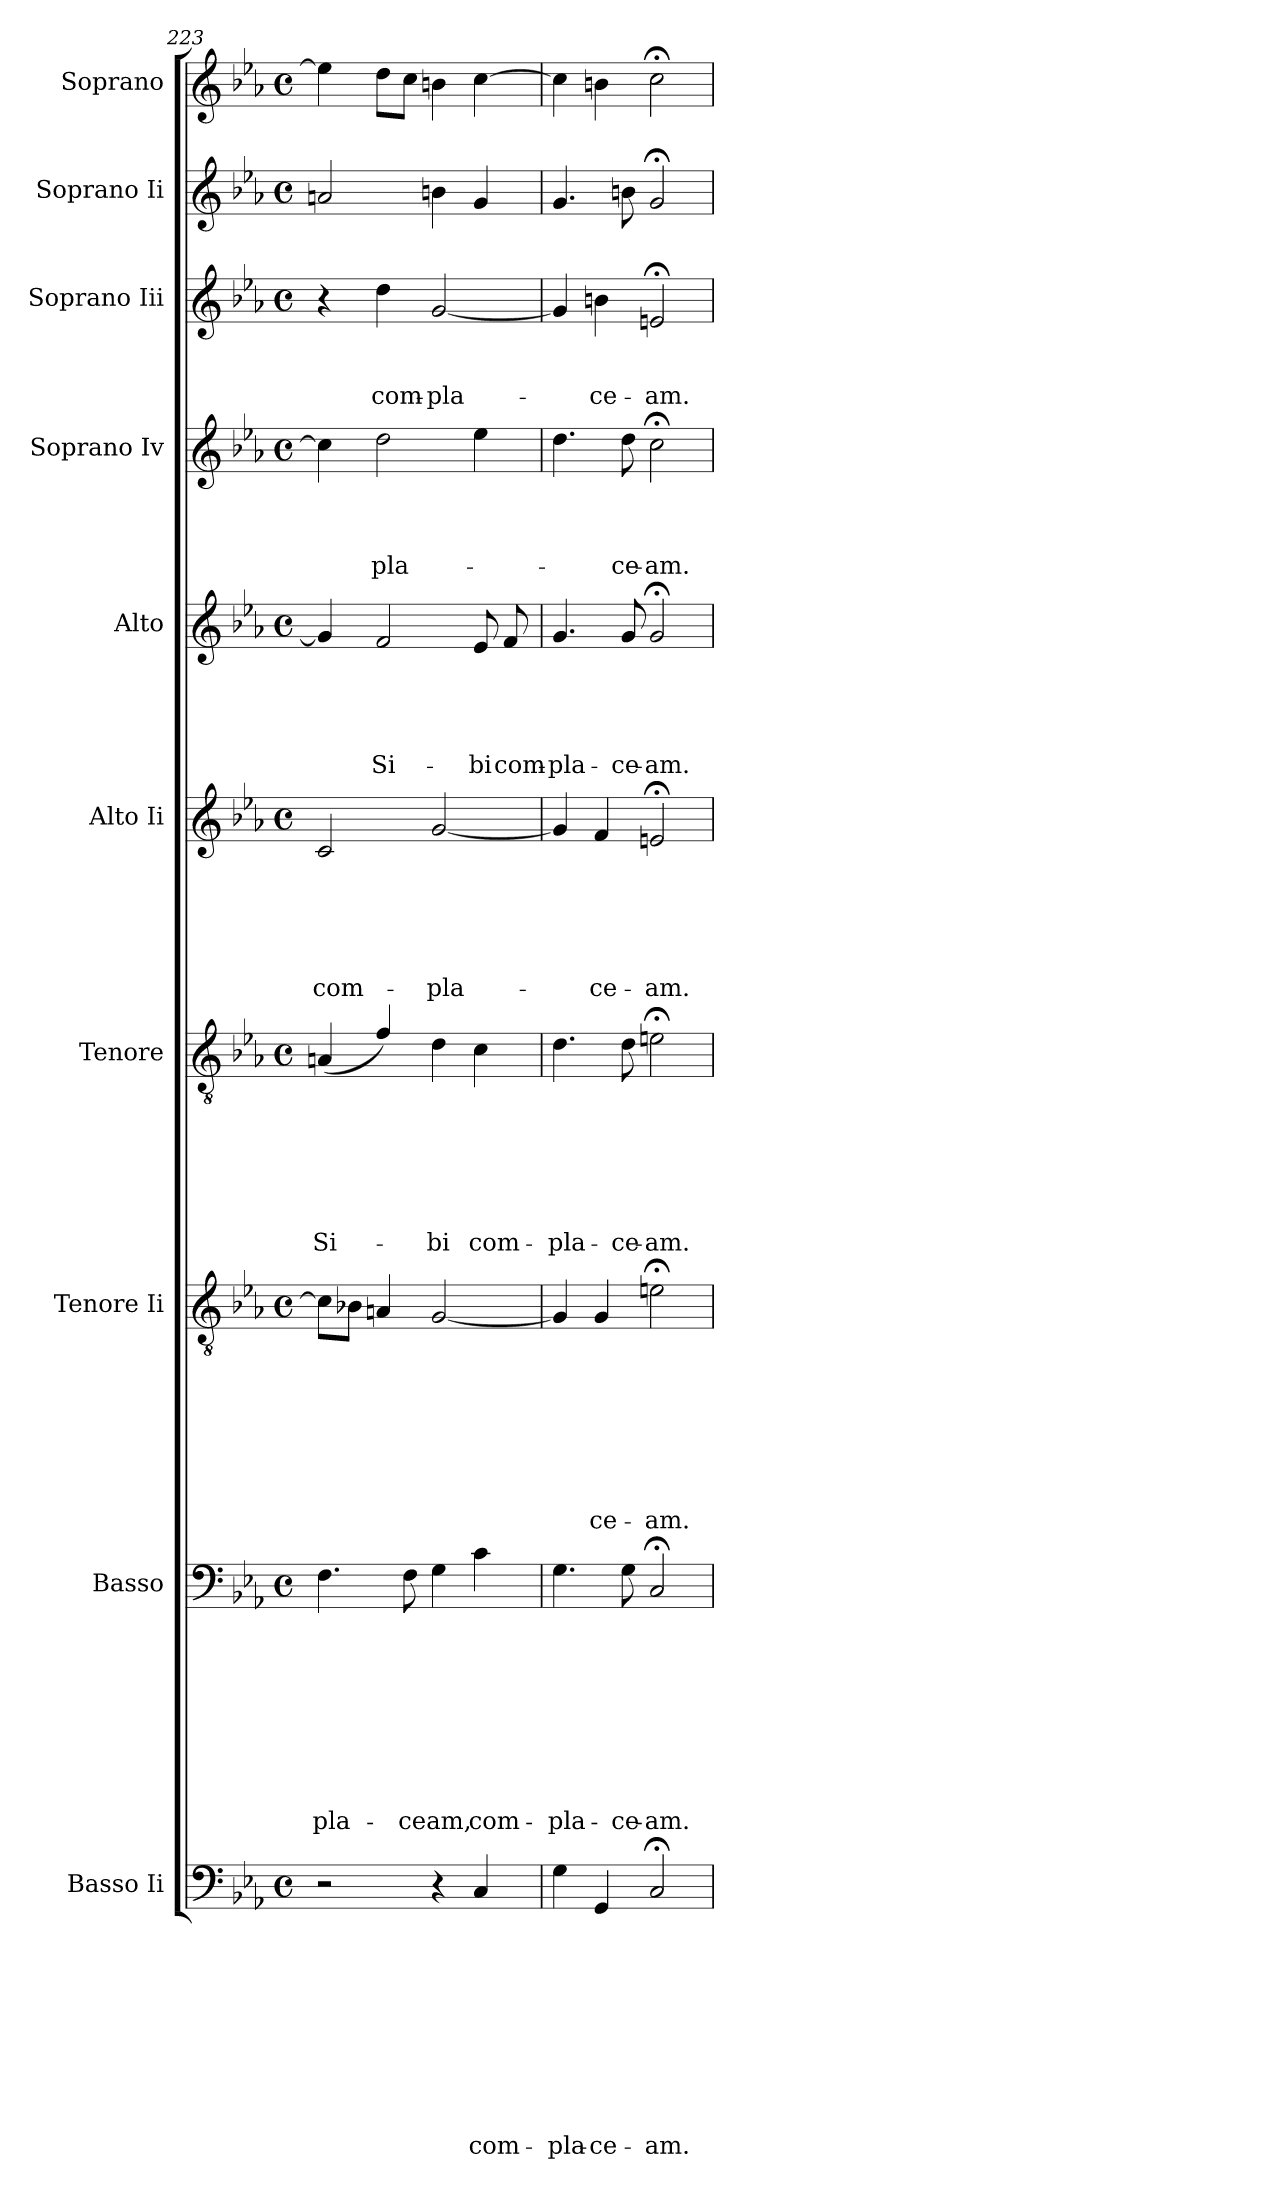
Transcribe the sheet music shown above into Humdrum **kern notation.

**kern	**text	**text	**text	**text	**text	**text	**text	**text	**text	**text	**kern	**text	**text	**text	**text	**text	**text	**text	**text	**text	**kern	**text	**text	**text	**text	**text	**text	**text	**text	**kern	**text	**text	**text	**text	**text	**text	**text	**kern	**text	**text	**text	**text	**text	**text	**kern	**text	**text	**text	**text	**text	**kern	**text	**text	**text	**text	**kern	**text	**text	**text	**kern	**kern
*part10	*part10	*part10	*part10	*part10	*part10	*part10	*part10	*part10	*part10	*part10	*part9	*part9	*part9	*part9	*part9	*part9	*part9	*part9	*part9	*part9	*part8	*part8	*part8	*part8	*part8	*part8	*part8	*part8	*part8	*part7	*part7	*part7	*part7	*part7	*part7	*part7	*part7	*part6	*part6	*part6	*part6	*part6	*part6	*part6	*part5	*part5	*part5	*part5	*part5	*part5	*part4	*part4	*part4	*part4	*part4	*part3	*part3	*part3	*part3	*part2	*part1
*staff10	*staff10	*staff10	*staff10	*staff10	*staff10	*staff10	*staff10	*staff10	*staff10	*staff10	*staff9	*staff9	*staff9	*staff9	*staff9	*staff9	*staff9	*staff9	*staff9	*staff9	*staff8	*staff8	*staff8	*staff8	*staff8	*staff8	*staff8	*staff8	*staff8	*staff7	*staff7	*staff7	*staff7	*staff7	*staff7	*staff7	*staff7	*staff6	*staff6	*staff6	*staff6	*staff6	*staff6	*staff6	*staff5	*staff5	*staff5	*staff5	*staff5	*staff5	*staff4	*staff4	*staff4	*staff4	*staff4	*staff3	*staff3	*staff3	*staff3	*staff2	*staff1
*I"Basso Ii	*	*	*	*	*	*	*	*	*	*	*I"Basso	*	*	*	*	*	*	*	*	*	*I"Tenore Ii	*	*	*	*	*	*	*	*	*I"Tenore	*	*	*	*	*	*	*	*I"Alto Ii	*	*	*	*	*	*	*I"Alto	*	*	*	*	*	*I"Soprano Iv	*	*	*	*	*I"Soprano Iii	*	*	*	*I"Soprano Ii	*I"Soprano
*clefF4	*	*	*	*	*	*	*	*	*	*	*clefF4	*	*	*	*	*	*	*	*	*	*clefGv2	*	*	*	*	*	*	*	*	*clefGv2	*	*	*	*	*	*	*	*clefG2	*	*	*	*	*	*	*clefG2	*	*	*	*	*	*clefG2	*	*	*	*	*clefG2	*	*	*	*clefG2	*clefG2
*k[b-e-a-]	*	*	*	*	*	*	*	*	*	*	*k[b-e-a-]	*	*	*	*	*	*	*	*	*	*k[b-e-a-]	*	*	*	*	*	*	*	*	*k[b-e-a-]	*	*	*	*	*	*	*	*k[b-e-a-]	*	*	*	*	*	*	*k[b-e-a-]	*	*	*	*	*	*k[b-e-a-]	*	*	*	*	*k[b-e-a-]	*	*	*	*k[b-e-a-]	*k[b-e-a-]
*E-:	*	*	*	*	*	*	*	*	*	*	*E-:	*	*	*	*	*	*	*	*	*	*E-:	*	*	*	*	*	*	*	*	*E-:	*	*	*	*	*	*	*	*E-:	*	*	*	*	*	*	*E-:	*	*	*	*	*	*E-:	*	*	*	*	*E-:	*	*	*	*E-:	*E-:
*M4/4	*	*	*	*	*	*	*	*	*	*	*M4/4	*	*	*	*	*	*	*	*	*	*M4/4	*	*	*	*	*	*	*	*	*M4/4	*	*	*	*	*	*	*	*M4/4	*	*	*	*	*	*	*M4/4	*	*	*	*	*	*M4/4	*	*	*	*	*M4/4	*	*	*	*M4/4	*M4/4
*met(c)	*	*	*	*	*	*	*	*	*	*	*met(c)	*	*	*	*	*	*	*	*	*	*met(c)	*	*	*	*	*	*	*	*	*met(c)	*	*	*	*	*	*	*	*met(c)	*	*	*	*	*	*	*met(c)	*	*	*	*	*	*met(c)	*	*	*	*	*met(c)	*	*	*	*met(c)	*met(c)
=223	=223	=223	=223	=223	=223	=223	=223	=223	=223	=223	=223	=223	=223	=223	=223	=223	=223	=223	=223	=223	=223	=223	=223	=223	=223	=223	=223	=223	=223	=223	=223	=223	=223	=223	=223	=223	=223	=223	=223	=223	=223	=223	=223	=223	=223	=223	=223	=223	=223	=223	=223	=223	=223	=223	=223	=223	=223	=223	=223	=223	=223
!	!	!	!	!	!	!	!	!	!	!	!	!	!	!	!	!	!	!	!	!LO:LY:b	!	!	!	!	!	!	!	!	!	!	!	!	!	!	!	!	!LO:LY:b	!	!	!	!	!	!	!LO:LY:b	!	!	!	!	!	!	!	!	!	!	!	!	!	!	!	!	!
2r	.	.	.	.	.	.	.	.	.	.	4.F\	.	.	.	.	.	.	.	.	-pla-	8c\L]	.	.	.	.	.	.	.	.	(4An/	.	.	.	.	.	.	Si-	2c/	.	.	.	.	.	com-	4g/]	.	.	.	.	.	4cc\]	.	.	.	.	4r	.	.	.	2an/	4ee-\]
.	.	.	.	.	.	.	.	.	.	.	.	.	.	.	.	.	.	.	.	.	8B-X\J	.	.	.	.	.	.	.	.	.	.	.	.	.	.	.	.	.	.	.	.	.	.	.	.	.	.	.	.	.	.	.	.	.	.	.	.	.	.	.	.
!	!	!	!	!	!	!	!	!	!	!	!	!	!	!	!	!	!	!	!	!	!	!	!	!	!	!	!	!	!	!	!	!	!	!	!	!	!	!	!	!	!	!	!	!	!	!	!	!	!	!LO:LY:b	!	!	!	!	!LO:LY:b	!	!	!	!LO:LY:b	!	!
.	.	.	.	.	.	.	.	.	.	.	.	.	.	.	.	.	.	.	.	.	4An/	.	.	.	.	.	.	.	.	4f/)	.	.	.	.	.	.	.	.	.	.	.	.	.	.	2f/	.	.	.	.	Si-	2dd\	.	.	.	-pla-	4dd\	.	.	com-	.	8dd\L
!	!	!	!	!	!	!	!	!	!	!	!	!	!	!	!	!	!	!	!	!LO:LY:b	!	!	!	!	!	!	!	!	!	!	!	!	!	!	!	!	!	!	!	!	!	!	!	!	!	!	!	!	!	!	!	!	!	!	!	!	!	!	!	!	!
.	.	.	.	.	.	.	.	.	.	.	8F\	.	.	.	.	.	.	.	.	-ce	.	.	.	.	.	.	.	.	.	.	.	.	.	.	.	.	.	.	.	.	.	.	.	.	.	.	.	.	.	.	.	.	.	.	.	.	.	.	.	.	8cc\J
!	!	!	!	!	!	!	!	!	!	!	!	!	!	!	!	!	!	!	!	!LO:LY:b	!	!	!	!	!	!	!	!	!	!	!	!	!	!	!	!	!LO:LY:b	!	!	!	!	!	!	!LO:LY:b	!	!	!	!	!	!	!	!	!	!	!	!	!	!	!LO:LY:b	!	!
4r	.	.	.	.	.	.	.	.	.	.	4G\	.	.	.	.	.	.	.	.	am,	[<2G/	.	.	.	.	.	.	.	.	4d\	.	.	.	.	.	.	-bi	[<2g/	.	.	.	.	.	-pla-	.	.	.	.	.	.	.	.	.	.	.	[<2g/	.	.	-pla-	4bn\	4bn\
!	!	!	!	!	!	!	!	!	!	!LO:LY:b	!	!	!	!	!	!	!	!	!	!LO:LY:b	!	!	!	!	!	!	!	!	!	!	!	!	!	!	!	!	!LO:LY:b	!	!	!	!	!	!	!	!	!	!	!	!	!LO:LY:b	!	!	!	!	!	!	!	!	!	!	!
4C/	.	.	.	.	.	.	.	.	.	com-	4c\	.	.	.	.	.	.	.	.	com-	.	.	.	.	.	.	.	.	.	4c\	.	.	.	.	.	.	com-	.	.	.	.	.	.	.	8e-/	.	.	.	.	-bi	4ee-\	.	.	.	.	.	.	.	.	4g/	[>4cc\
!	!	!	!	!	!	!	!	!	!	!	!	!	!	!	!	!	!	!	!	!	!	!	!	!	!	!	!	!	!	!	!	!	!	!	!	!	!	!	!	!	!	!	!	!	!	!	!	!	!	!LO:LY:b	!	!	!	!	!	!	!	!	!	!	!
.	.	.	.	.	.	.	.	.	.	.	.	.	.	.	.	.	.	.	.	.	.	.	.	.	.	.	.	.	.	.	.	.	.	.	.	.	.	.	.	.	.	.	.	.	8f/	.	.	.	.	com-	.	.	.	.	.	.	.	.	.	.	.
=224	=224	=224	=224	=224	=224	=224	=224	=224	=224	=224	=224	=224	=224	=224	=224	=224	=224	=224	=224	=224	=224	=224	=224	=224	=224	=224	=224	=224	=224	=224	=224	=224	=224	=224	=224	=224	=224	=224	=224	=224	=224	=224	=224	=224	=224	=224	=224	=224	=224	=224	=224	=224	=224	=224	=224	=224	=224	=224	=224	=224	=224
!	!	!	!	!	!	!	!	!	!	!LO:LY:b	!	!	!	!	!	!	!	!	!	!LO:LY:b	!	!	!	!	!	!	!	!	!	!	!	!	!	!	!	!	!LO:LY:b	!	!	!	!	!	!	!	!	!	!	!	!	!LO:LY:b	!	!	!	!	!	!	!	!	!	!	!
4G\	.	.	.	.	.	.	.	.	.	-pla-	4.G\	.	.	.	.	.	.	.	.	-pla-	4G/]	.	.	.	.	.	.	.	.	4.d\	.	.	.	.	.	.	-pla-	4g/]	.	.	.	.	.	.	4.g/	.	.	.	.	-pla-	4.dd\	.	.	.	.	4g/]	.	.	.	4.g/	4cc\]
!	!	!	!	!	!	!	!	!	!	!LO:LY:b	!	!	!	!	!	!	!	!	!	!	!	!	!	!	!	!	!	!	!LO:LY:b	!	!	!	!	!	!	!	!	!	!	!	!	!	!	!LO:LY:b	!	!	!	!	!	!	!	!	!	!	!	!	!	!	!LO:LY:b	!	!
4GG/	.	.	.	.	.	.	.	.	.	-ce-	.	.	.	.	.	.	.	.	.	.	4G/	.	.	.	.	.	.	.	-ce-	.	.	.	.	.	.	.	.	4f/	.	.	.	.	.	-ce-	.	.	.	.	.	.	.	.	.	.	.	4bn\	.	.	-ce-	.	4bn\
!	!	!	!	!	!	!	!	!	!	!	!	!	!	!	!	!	!	!	!	!LO:LY:b	!	!	!	!	!	!	!	!	!	!	!	!	!	!	!	!	!LO:LY:b	!	!	!	!	!	!	!	!	!	!	!	!	!LO:LY:b	!	!	!	!	!LO:LY:b	!	!	!	!	!	!
.	.	.	.	.	.	.	.	.	.	.	8G\	.	.	.	.	.	.	.	.	-ce-	.	.	.	.	.	.	.	.	.	8d\	.	.	.	.	.	.	-ce-	.	.	.	.	.	.	.	8g/	.	.	.	.	-ce-	8dd\	.	.	.	-ce-	.	.	.	.	8bn\	.
!	!	!	!	!	!	!	!	!	!	!LO:LY:b	!	!	!	!	!	!	!	!	!	!LO:LY:b	!	!	!	!	!	!	!	!	!LO:LY:b	!	!	!	!	!	!	!	!LO:LY:b	!	!	!	!	!	!	!LO:LY:b	!	!	!	!	!	!LO:LY:b	!	!	!	!	!LO:LY:b	!	!	!	!LO:LY:b	!	!
2C;/	.	.	.	.	.	.	.	.	.	-am.	2C;/	.	.	.	.	.	.	.	.	-am.	2en;<\	.	.	.	.	.	.	.	-am.	2en;<\	.	.	.	.	.	.	-am.	2en;/	.	.	.	.	.	-am.	2g;/	.	.	.	.	-am.	2cc;<\	.	.	.	-am.	2en;/	.	.	-am.	2g;/	2cc;<\
=!	=!	=!	=!	=!	=!	=!	=!	=!	=!	=!	=!	=!	=!	=!	=!	=!	=!	=!	=!	=!	=!	=!	=!	=!	=!	=!	=!	=!	=!	=!	=!	=!	=!	=!	=!	=!	=!	=!	=!	=!	=!	=!	=!	=!	=!	=!	=!	=!	=!	=!	=!	=!	=!	=!	=!	=!	=!	=!	=!	=!	=!
*-	*-	*-	*-	*-	*-	*-	*-	*-	*-	*-	*-	*-	*-	*-	*-	*-	*-	*-	*-	*-	*-	*-	*-	*-	*-	*-	*-	*-	*-	*-	*-	*-	*-	*-	*-	*-	*-	*-	*-	*-	*-	*-	*-	*-	*-	*-	*-	*-	*-	*-	*-	*-	*-	*-	*-	*-	*-	*-	*-	*-	*-
